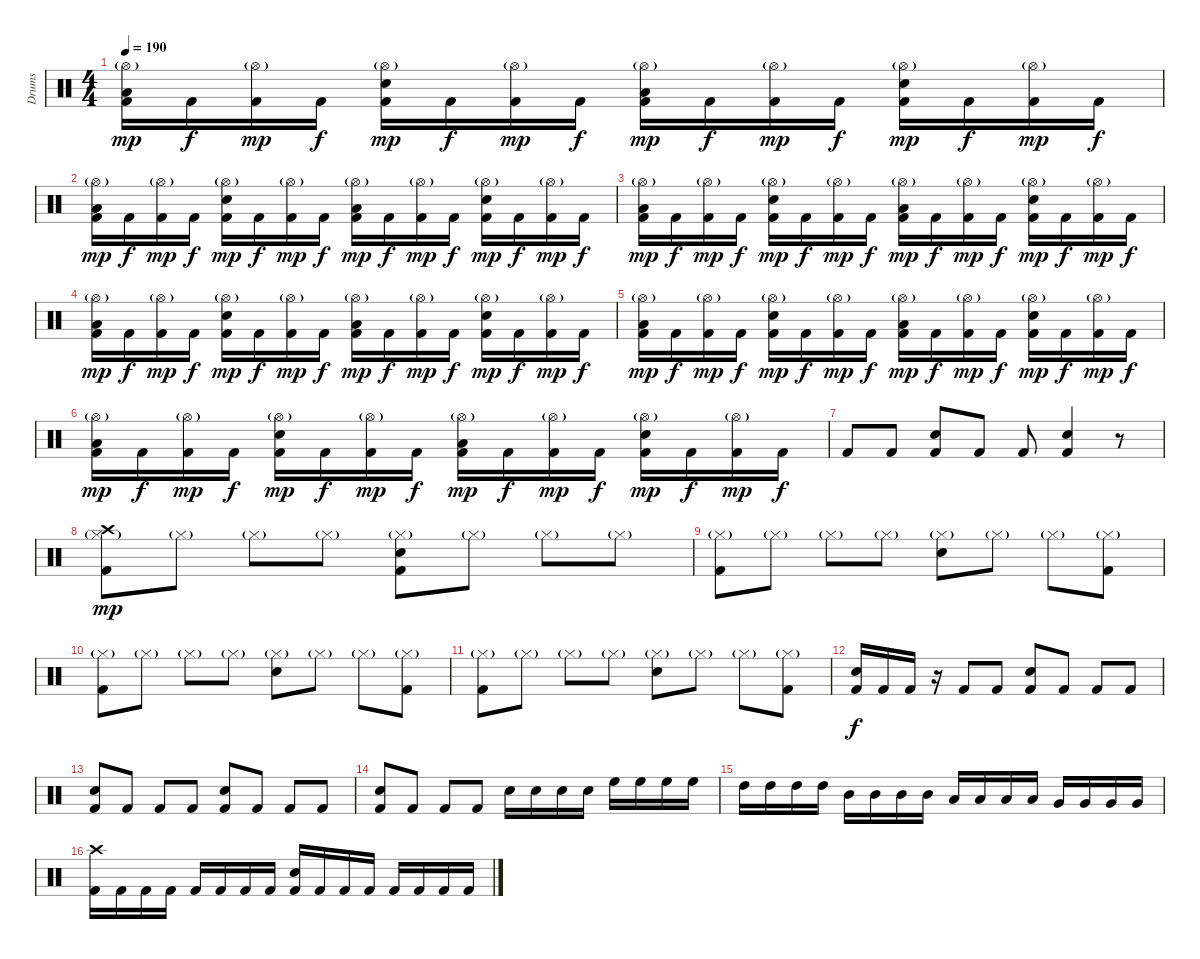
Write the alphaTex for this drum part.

\track ("Drums" "Drums") {instrument percussion}
\staff {score}
\articulation defaults
\ts (4 4)
\tempo 190
\clef neutral
\ks c
("Kick (hit) 2" "Hi-Hat (open)"{g} "Low Tom (hit)").16{dy mp} "Kick (hit) 2".16{dy f} ("Kick (hit) 2" "Hi-Hat (open)"{g}).16{dy mp} "Kick (hit) 2".16{dy f} ("Kick (hit) 2" "Hi-Hat (open)"{g} "Snare (hit) 2").16{dy mp} "Kick (hit) 2".16{dy f} ("Kick (hit) 2" "Hi-Hat (open)"{g}).16{dy mp} "Kick (hit) 2".16{dy f} ("Kick (hit) 2" "Hi-Hat (open)"{g} "Low Tom (hit)").16{dy mp} "Kick (hit) 2".16{dy f} ("Kick (hit) 2" "Hi-Hat (open)"{g}).16{dy mp} "Kick (hit) 2".16{dy f} ("Kick (hit) 2" "Hi-Hat (open)"{g} "Snare (hit) 2").16{dy mp} "Kick (hit) 2".16{dy f} ("Kick (hit) 2" "Hi-Hat (open)"{g}).16{dy mp} "Kick (hit) 2".16{dy f} |
("Kick (hit) 2" "Hi-Hat (open)"{g} "Low Tom (hit)").16{dy mp} "Kick (hit) 2".16{dy f} ("Kick (hit) 2" "Hi-Hat (open)"{g}).16{dy mp} "Kick (hit) 2".16{dy f} ("Kick (hit) 2" "Hi-Hat (open)"{g} "Snare (hit) 2").16{dy mp} "Kick (hit) 2".16{dy f} ("Kick (hit) 2" "Hi-Hat (open)"{g}).16{dy mp} "Kick (hit) 2".16{dy f} ("Kick (hit) 2" "Hi-Hat (open)"{g} "Low Tom (hit)").16{dy mp} "Kick (hit) 2".16{dy f} ("Kick (hit) 2" "Hi-Hat (open)"{g}).16{dy mp} "Kick (hit) 2".16{dy f} ("Kick (hit) 2" "Hi-Hat (open)"{g} "Snare (hit) 2").16{dy mp} "Kick (hit) 2".16{dy f} ("Kick (hit) 2" "Hi-Hat (open)"{g}).16{dy mp} "Kick (hit) 2".16{dy f} |
("Kick (hit) 2" "Hi-Hat (open)"{g} "Low Tom (hit)").16{dy mp} "Kick (hit) 2".16{dy f} ("Kick (hit) 2" "Hi-Hat (open)"{g}).16{dy mp} "Kick (hit) 2".16{dy f} ("Kick (hit) 2" "Hi-Hat (open)"{g} "Snare (hit) 2").16{dy mp} "Kick (hit) 2".16{dy f} ("Kick (hit) 2" "Hi-Hat (open)"{g}).16{dy mp} "Kick (hit) 2".16{dy f} ("Kick (hit) 2" "Hi-Hat (open)"{g} "Low Tom (hit)").16{dy mp} "Kick (hit) 2".16{dy f} ("Kick (hit) 2" "Hi-Hat (open)"{g}).16{dy mp} "Kick (hit) 2".16{dy f} ("Kick (hit) 2" "Hi-Hat (open)"{g} "Snare (hit) 2").16{dy mp} "Kick (hit) 2".16{dy f} ("Kick (hit) 2" "Hi-Hat (open)"{g}).16{dy mp} "Kick (hit) 2".16{dy f} |
("Kick (hit) 2" "Hi-Hat (open)"{g} "Low Tom (hit)").16{dy mp} "Kick (hit) 2".16{dy f} ("Kick (hit) 2" "Hi-Hat (open)"{g}).16{dy mp} "Kick (hit) 2".16{dy f} ("Kick (hit) 2" "Hi-Hat (open)"{g} "Snare (hit) 2").16{dy mp} "Kick (hit) 2".16{dy f} ("Kick (hit) 2" "Hi-Hat (open)"{g}).16{dy mp} "Kick (hit) 2".16{dy f} ("Kick (hit) 2" "Hi-Hat (open)"{g} "Low Tom (hit)").16{dy mp} "Kick (hit) 2".16{dy f} ("Kick (hit) 2" "Hi-Hat (open)"{g}).16{dy mp} "Kick (hit) 2".16{dy f} ("Kick (hit) 2" "Hi-Hat (open)"{g} "Snare (hit) 2").16{dy mp} "Kick (hit) 2".16{dy f} ("Kick (hit) 2" "Hi-Hat (open)"{g}).16{dy mp} "Kick (hit) 2".16{dy f} |
("Kick (hit) 2" "Hi-Hat (open)"{g} "Low Tom (hit)").16{dy mp} "Kick (hit) 2".16{dy f} ("Kick (hit) 2" "Hi-Hat (open)"{g}).16{dy mp} "Kick (hit) 2".16{dy f} ("Kick (hit) 2" "Hi-Hat (open)"{g} "Snare (hit) 2").16{dy mp} "Kick (hit) 2".16{dy f} ("Kick (hit) 2" "Hi-Hat (open)"{g}).16{dy mp} "Kick (hit) 2".16{dy f} ("Kick (hit) 2" "Hi-Hat (open)"{g} "Low Tom (hit)").16{dy mp} "Kick (hit) 2".16{dy f} ("Kick (hit) 2" "Hi-Hat (open)"{g}).16{dy mp} "Kick (hit) 2".16{dy f} ("Kick (hit) 2" "Hi-Hat (open)"{g} "Snare (hit) 2").16{dy mp} "Kick (hit) 2".16{dy f} ("Kick (hit) 2" "Hi-Hat (open)"{g}).16{dy mp} "Kick (hit) 2".16{dy f} |
("Kick (hit) 2" "Hi-Hat (open)"{g} "Low Tom (hit)").16{dy mp} "Kick (hit) 2".16{dy f} ("Kick (hit) 2" "Hi-Hat (open)"{g}).16{dy mp} "Kick (hit) 2".16{dy f} ("Kick (hit) 2" "Hi-Hat (open)"{g} "Snare (hit) 2").16{dy mp} "Kick (hit) 2".16{dy f} ("Kick (hit) 2" "Hi-Hat (open)"{g}).16{dy mp} "Kick (hit) 2".16{dy f} ("Kick (hit) 2" "Hi-Hat (open)"{g} "Low Tom (hit)").16{dy mp} "Kick (hit) 2".16{dy f} ("Kick (hit) 2" "Hi-Hat (open)"{g}).16{dy mp} "Kick (hit) 2".16{dy f} ("Kick (hit) 2" "Hi-Hat (open)"{g} "Snare (hit) 2").16{dy mp} "Kick (hit) 2".16{dy f} ("Kick (hit) 2" "Hi-Hat (open)"{g}).16{dy mp} "Kick (hit) 2".16{dy f} |
"Kick (hit) 2".8 "Kick (hit) 2".8 ("Kick (hit) 2" "Electric Snare (hit)").8 "Kick (hit) 2".8 "Kick (hit) 2".8 ("Kick (hit) 2" "Electric Snare (hit)").4 r.8 |
("Kick (hit) 2" "Hi-Hat (closed)"{g} "Crash high (hit)").8{dy mp} "Hi-Hat (closed)"{g}.8 "Hi-Hat (closed)"{g}.8 "Hi-Hat (closed)"{g}.8 ("Kick (hit) 2" "Hi-Hat (closed)"{g} "Snare (hit) 2").8 "Hi-Hat (closed)"{g}.8 "Hi-Hat (closed)"{g}.8 "Hi-Hat (closed)"{g}.8 |
("Kick (hit) 2" "Hi-Hat (closed)"{g}).8 "Hi-Hat (closed)"{g}.8 "Hi-Hat (closed)"{g}.8 "Hi-Hat (closed)"{g}.8 ("Hi-Hat (closed)"{g} "Snare (hit) 2").8 "Hi-Hat (closed)"{g}.8 "Hi-Hat (closed)"{g}.8 ("Kick (hit) 2" "Hi-Hat (closed)"{g}).8 |
("Kick (hit) 2" "Hi-Hat (closed)"{g}).8 "Hi-Hat (closed)"{g}.8 "Hi-Hat (closed)"{g}.8 "Hi-Hat (closed)"{g}.8 ("Hi-Hat (closed)"{g} "Snare (hit) 2").8 "Hi-Hat (closed)"{g}.8 "Hi-Hat (closed)"{g}.8 ("Kick (hit) 2" "Hi-Hat (closed)"{g}).8 |
("Kick (hit) 2" "Hi-Hat (closed)"{g}).8 "Hi-Hat (closed)"{g}.8 "Hi-Hat (closed)"{g}.8 "Hi-Hat (closed)"{g}.8 ("Hi-Hat (closed)"{g} "Snare (hit) 2").8 "Hi-Hat (closed)"{g}.8 "Hi-Hat (closed)"{g}.8 ("Kick (hit) 2" "Hi-Hat (closed)"{g}).8 |
("Kick (hit) 2" "Electric Snare (hit)").16{dy f} "Kick (hit) 2".16 "Kick (hit) 2".16 r.16 "Kick (hit) 2".8 "Kick (hit) 2".8 ("Kick (hit) 2" "Snare (hit) 2").8 "Kick (hit) 2".8 "Kick (hit) 2".8 "Kick (hit) 2".8 |
("Kick (hit) 2" "Electric Snare (hit)").8 "Kick (hit) 2".8 "Kick (hit) 2".8 "Kick (hit) 2".8 ("Kick (hit) 2" "Snare (hit) 2").8 "Kick (hit) 2".8 "Kick (hit) 2".8 "Kick (hit) 2".8 |
("Kick (hit) 2" "Electric Snare (hit)").8 "Kick (hit) 2".8 "Kick (hit) 2".8 "Kick (hit) 2".8 "Snare (hit) 2".16 "Snare (hit) 2".16 "Snare (hit) 2".16 "Snare (hit) 2".16 "High Floor Tom (hit)".16 "High Floor Tom (hit)".16 "High Floor Tom (hit)".16 "High Floor Tom (hit)".16 |
"High Tom (hit)".16 "High Tom (hit)".16 "High Tom (hit)".16 "High Tom (hit)".16 "Mid Tom (hit)".16 "Mid Tom (hit)".16 "Mid Tom (hit)".16 "Mid Tom (hit)".16 "Low Tom (hit)".16 "Low Tom (hit)".16 "Low Tom (hit)".16 "Low Tom (hit)".16 "Very Low Tom (hit)".16 "Very Low Tom (hit)".16 "Very Low Tom (hit)".16 "Very Low Tom (hit)".16 |
("Kick (hit) 2" "Crash high (hit)").16 "Kick (hit) 2".16 "Kick (hit) 2".16 "Kick (hit) 2".16 "Kick (hit) 2".16 "Kick (hit) 2".16 "Kick (hit) 2".16 "Kick (hit) 2".16 ("Kick (hit) 2" "Snare (hit) 2").16 "Kick (hit) 2".16 "Kick (hit) 2".16 "Kick (hit) 2".16 "Kick (hit) 2".16 "Kick (hit) 2".16 "Kick (hit) 2".16 "Kick (hit) 2".16
